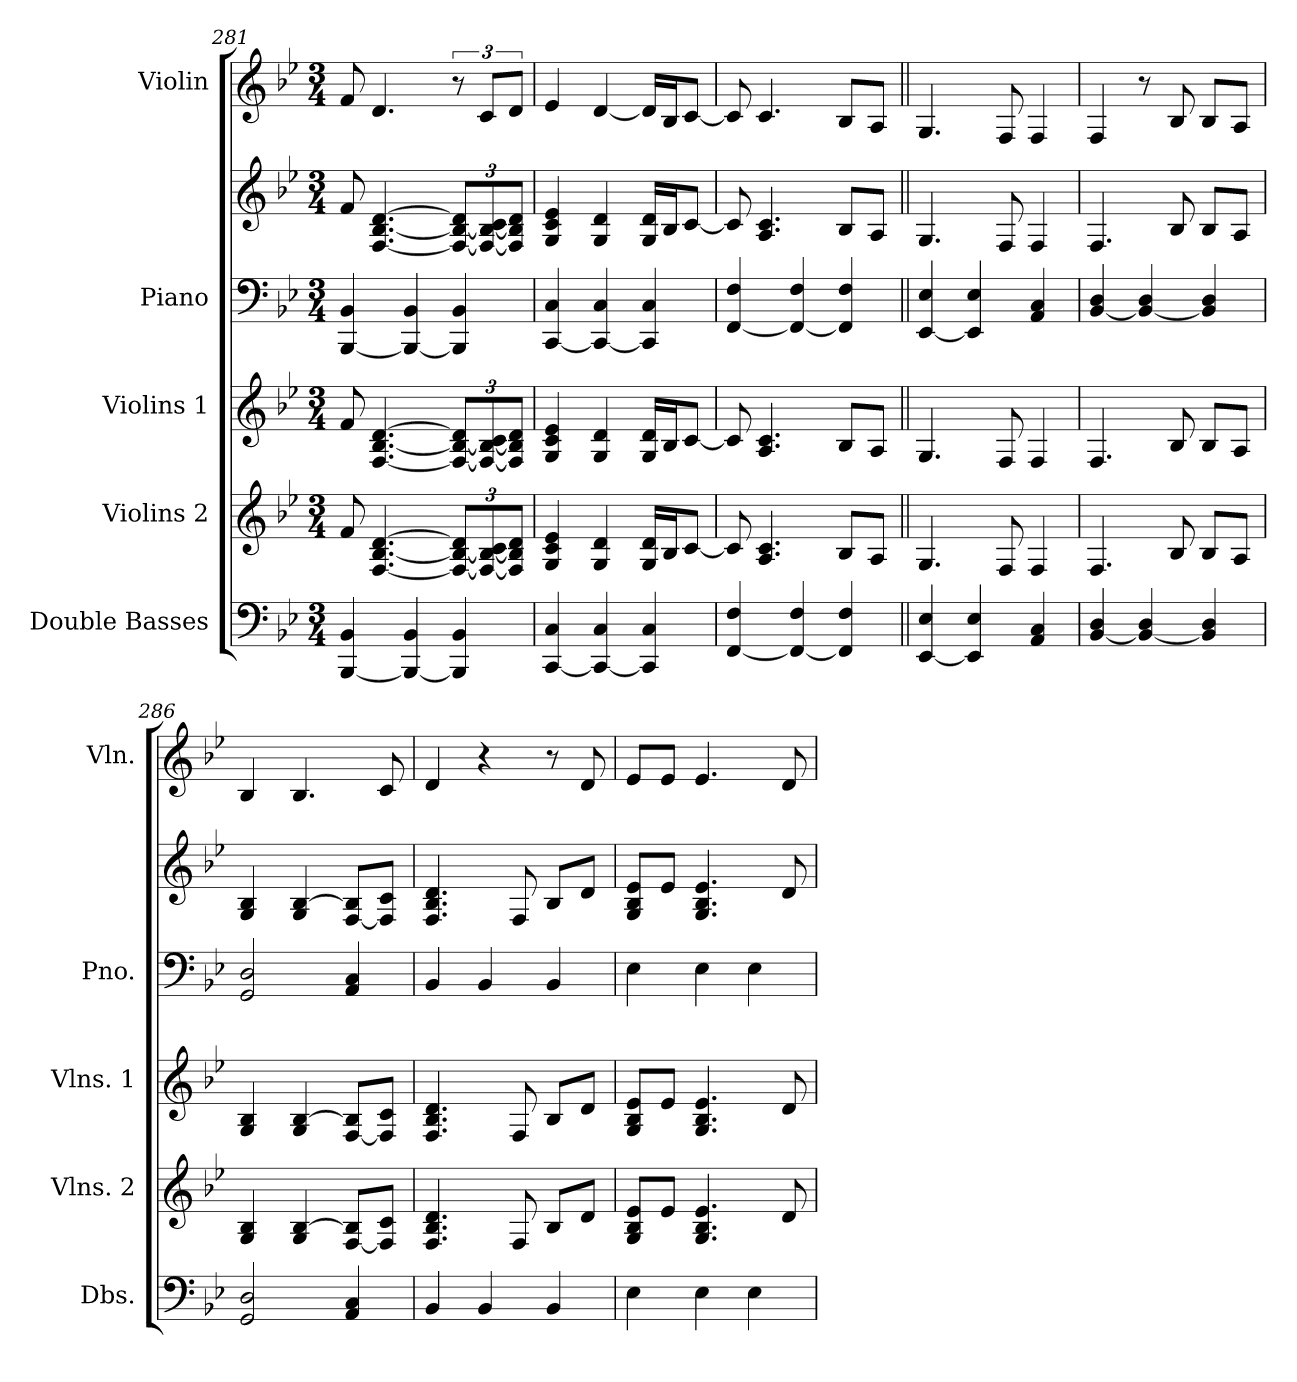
**kern	**kern	**kern	**kern	**kern	**kern
*part5	*part4	*part3	*part2	*part2	*part1
*staff6	*staff5	*staff4	*staff3	*staff2	*staff1
*I"Double Basses	*I"Violins 2	*I"Violins 1	*I"Piano	*	*I"Violin
*I'Dbs.	*I'Vlns. 2	*I'Vlns. 1	*I'Pno.	*	*I'Vln.
!!LO:PB:g=z
*clefF4	*clefG2	*clefG2	*clefF4	*clefG2	*clefG2
*k[b-e-]	*k[b-e-]	*k[b-e-]	*k[b-e-]	*k[b-e-]	*k[b-e-]
*B-:	*B-:	*B-:	*B-:	*B-:	*B-:
*M3/4	*M3/4	*M3/4	*M3/4	*M3/4	*M3/4
=281	=281	=281	=281	=281	=281
[4BBB-/ 4BB-/	8f/	8f/	[4BBB-/ 4BB-/	8f/	8f/
.	[4.F/ [4.B-/ [4.d/	[4.F/ [4.B-/ [4.d/	.	[4.F/ [4.B-/ [4.d/	4.d/
4BBB-/_ 4BB-/	.	.	4BBB-/_ 4BB-/	.	.
*	*Xbrackettup	*Xbrackettup	*	*Xbrackettup	*
4BBB-/] 4BB-/	12F/_ 12B-/_ 12d/]L	12F/_ 12B-/_ 12d/]L	4BBB-/] 4BB-/	12F/_ 12B-/_ 12d/]L	12r
.	12F/_ 12B-/_ 12c/	12F/_ 12B-/_ 12c/	.	12F/_ 12B-/_ 12c/	12c/L
.	12F/] 12B-/] 12d/J	12F/] 12B-/] 12d/J	.	12F/] 12B-/] 12d/J	12d/J
!!LO:PB:g=z
=282	=282	=282	=282	=282	=282
[4CC/ 4C/	4G/ 4c/ 4e-/	4G/ 4c/ 4e-/	[4CC/ 4C/	4G/ 4c/ 4e-/	4e-/
4CC/_ 4C/	4G/ 4d/	4G/ 4d/	4CC/_ 4C/	4G/ 4d/	[4d/
4CC/] 4C/	16G/ 16d/LL	16G/ 16d/LL	4CC/] 4C/	16G/ 16d/LL	16d/LL]
.	16B-/J	16B-/J	.	16B-/J	16B-/J
.	[8c/J	[8c/J	.	[8c/J	[8c/J
=283	=283	=283	=283	=283	=283
[4FF/ 4F/	8c/]	8c/]	[4FF/ 4F/	8c/]	8c/]
.	4.A/ 4.c/	4.A/ 4.c/	.	4.A/ 4.c/	4.c/
4FF/_ 4F/	.	.	4FF/_ 4F/	.	.
4FF/] 4F/	8B-/L	8B-/L	4FF/] 4F/	8B-/L	8B-/L
.	8A/J	8A/J	.	8A/J	8A/J
=284||	=284||	=284||	=284||	=284||	=284||
[4EE-/ 4E-/	4.G/	4.G/	[4EE-/ 4E-/	4.G/	4.G/
4EE-/] 4E-/	.	.	4EE-/] 4E-/	.	.
.	8F/	8F/	.	8F/	8F/
4AA/ 4C/	4F/	4F/	4AA/ 4C/	4F/	4F/
=285	=285	=285	=285	=285	=285
[4BB-/ 4D/	4.F/	4.F/	[4BB-/ 4D/	4.F/	4F/
4BB-/_ 4D/	.	.	4BB-/_ 4D/	.	8r
.	8B-/	8B-/	.	8B-/	8B-/
4BB-/] 4D/	8B-/L	8B-/L	4BB-/] 4D/	8B-/L	8B-/L
.	8A/J	8A/J	.	8A/J	8A/J
=286	=286	=286	=286	=286	=286
2GG/ 2D/	4G/ 4B-/	4G/ 4B-/	2GG/ 2D/	4G/ 4B-/	4B-/
.	4G/ [4B-/	4G/ [4B-/	.	4G/ [4B-/	4.B-/
4AA/ 4C/	[8F/ 8B-/]L	[8F/ 8B-/]L	4AA/ 4C/	[8F/ 8B-/]L	.
.	8F/] 8c/J	8F/] 8c/J	.	8F/] 8c/J	8c/
=287	=287	=287	=287	=287	=287
4BB-/	4.F/ 4.B-/ 4.d/	4.F/ 4.B-/ 4.d/	4BB-/	4.F/ 4.B-/ 4.d/	4d/
4BB-/	.	.	4BB-/	.	4r
.	8F/	8F/	.	8F/	.
4BB-/	8B-/L	8B-/L	4BB-/	8B-/L	8r
.	8d/J	8d/J	.	8d/J	8d/
!!LO:PB:g=z
=288	=288	=288	=288	=288	=288
4E-\	8G/ 8B-/ 8e-/L	8G/ 8B-/ 8e-/L	4E-\	8G/ 8B-/ 8e-/L	8e-/L
.	8e-/J	8e-/J	.	8e-/J	8e-/J
4E-\	4.G/ 4.B-/ 4.e-/	4.G/ 4.B-/ 4.e-/	4E-\	4.G/ 4.B-/ 4.e-/	4.e-/
4E-\	.	.	4E-\	.	.
.	8d/	8d/	.	8d/	8d/
=	=	=	=	=	=
*-	*-	*-	*-	*-	*-
